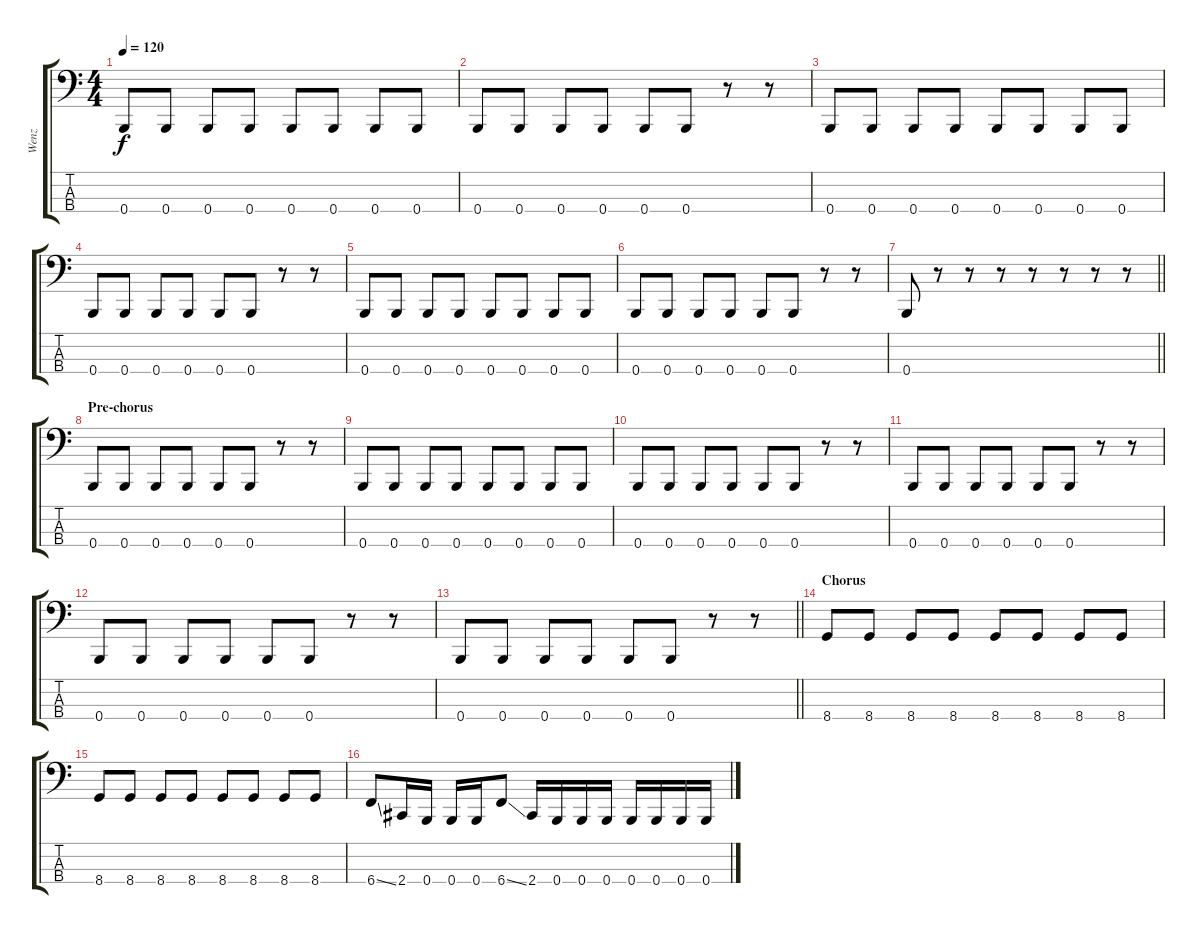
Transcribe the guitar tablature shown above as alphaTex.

\track ("Wenz" "Wenz") {instrument electricbasspick}
\staff {score tabs}
\tuning (E2 B1 Gb1 B0) {hide}
\ts (4 4)
\tempo 120
\clef f4
\ks c
0.4.8{dy f} 0.4.8 0.4.8 0.4.8 0.4.8 0.4.8 0.4.8 0.4.8 |
0.4.8 0.4.8 0.4.8 0.4.8 0.4.8 0.4.8 r.8 r.8 |
0.4.8 0.4.8 0.4.8 0.4.8 0.4.8 0.4.8 0.4.8 0.4.8 |
0.4.8 0.4.8 0.4.8 0.4.8 0.4.8 0.4.8 r.8 r.8 |
0.4.8 0.4.8 0.4.8 0.4.8 0.4.8 0.4.8 0.4.8 0.4.8 |
0.4.8 0.4.8 0.4.8 0.4.8 0.4.8 0.4.8 r.8 r.8 |
\barLineRight lightlight
0.4.8 r.8 r.8 r.8 r.8 r.8 r.8 r.8 |
\section ("" "Pre-chorus")
0.4.8 0.4.8 0.4.8 0.4.8 0.4.8 0.4.8 r.8 r.8 |
0.4.8 0.4.8 0.4.8 0.4.8 0.4.8 0.4.8 0.4.8 0.4.8 |
0.4.8 0.4.8 0.4.8 0.4.8 0.4.8 0.4.8 r.8 r.8 |
0.4.8 0.4.8 0.4.8 0.4.8 0.4.8 0.4.8 r.8 r.8 |
0.4.8 0.4.8 0.4.8 0.4.8 0.4.8 0.4.8 r.8 r.8 |
\barLineRight lightlight
0.4.8 0.4.8 0.4.8 0.4.8 0.4.8 0.4.8 r.8 r.8 |
\section ("" "Chorus")
8.4.8 8.4.8 8.4.8 8.4.8 8.4.8 8.4.8 8.4.8 8.4.8 |
8.4.8 8.4.8 8.4.8 8.4.8 8.4.8 8.4.8 8.4.8 8.4.8 |
6.4{ss}.8 2.4.16 0.4.16 0.4.16 0.4.16 6.4{ss}.8 2.4.16 0.4.16 0.4.16 0.4.16 0.4.16 0.4.16 0.4.16 0.4.16
